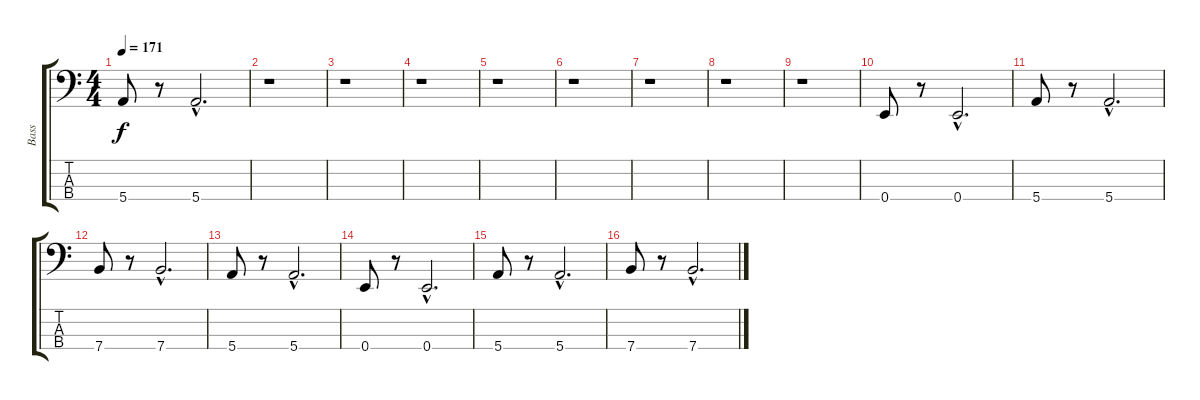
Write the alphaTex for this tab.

\track ("Bass" "Bass") {instrument electricbasspick}
\staff {score tabs}
\tuning (G2 D2 A1 E1) {hide}
\ts (4 4)
\tempo 171
\clef f4
\ks c
5.4.8{dy f} r.8 5.4{hac}.2{d} |
r.1 |
r.1 |
r.1 |
r.1 |
r.1 |
r.1 |
r.1 |
r.1 |
0.4.8 r.8 0.4{hac}.2{d} |
5.4.8 r.8 5.4{hac}.2{d} |
7.4.8 r.8 7.4{hac}.2{d} |
5.4.8 r.8 5.4{hac}.2{d} |
0.4.8 r.8 0.4{hac}.2{d} |
5.4.8 r.8 5.4{hac}.2{d} |
7.4.8 r.8 7.4{hac}.2{d}
